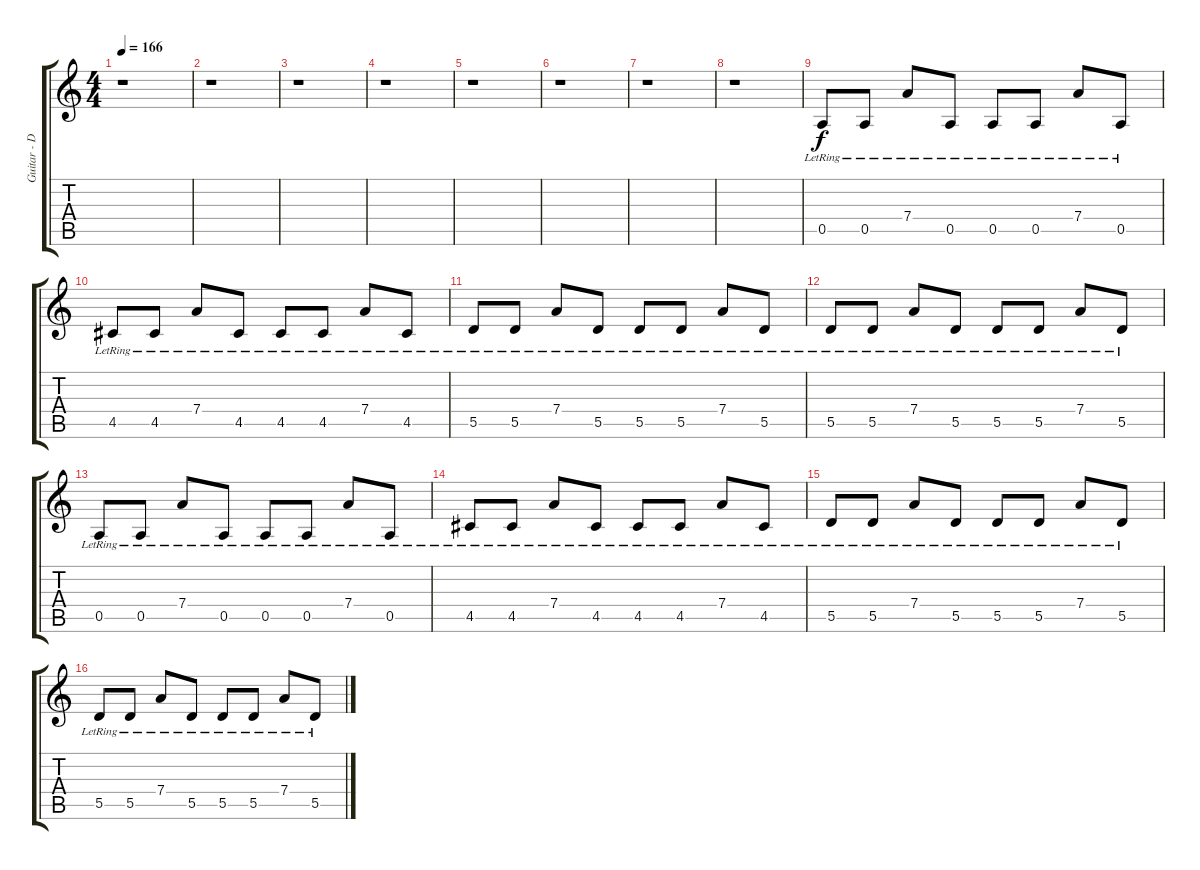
\track ("Guitar - Dave Kennedy" "Guitar - D") {instrument electricguitarclean}
\staff {score tabs}
\tuning (E4 B3 G3 D3 A2 E2) {hide}
\ts (4 4)
\tempo 166
\clef g2
\ks c
r.1{dy f instrument electricguitarclean} |
r.1 |
r.1 |
r.1 |
r.1 |
r.1 |
r.1 |
r.1 |
0.5{lr}.8 0.5{lr}.8 7.4{lr}.8 0.5{lr}.8 0.5{lr}.8 0.5{lr}.8 7.4{lr}.8 0.5{lr}.8 |
4.5{lr}.8 4.5{lr}.8 7.4{lr}.8 4.5{lr}.8 4.5{lr}.8 4.5{lr}.8 7.4{lr}.8 4.5{lr}.8 |
5.5{lr}.8 5.5{lr}.8 7.4{lr}.8 5.5{lr}.8 5.5{lr}.8 5.5{lr}.8 7.4{lr}.8 5.5{lr}.8 |
5.5{lr}.8 5.5{lr}.8 7.4{lr}.8 5.5{lr}.8 5.5{lr}.8 5.5{lr}.8 7.4{lr}.8 5.5{lr}.8 |
0.5{lr}.8 0.5{lr}.8 7.4{lr}.8 0.5{lr}.8 0.5{lr}.8 0.5{lr}.8 7.4{lr}.8 0.5{lr}.8 |
4.5{lr}.8 4.5{lr}.8 7.4{lr}.8 4.5{lr}.8 4.5{lr}.8 4.5{lr}.8 7.4{lr}.8 4.5{lr}.8 |
5.5{lr}.8 5.5{lr}.8 7.4{lr}.8 5.5{lr}.8 5.5{lr}.8 5.5{lr}.8 7.4{lr}.8 5.5{lr}.8 |
5.5{lr}.8 5.5{lr}.8 7.4{lr}.8 5.5{lr}.8 5.5{lr}.8 5.5{lr}.8 7.4{lr}.8 5.5{lr}.8
